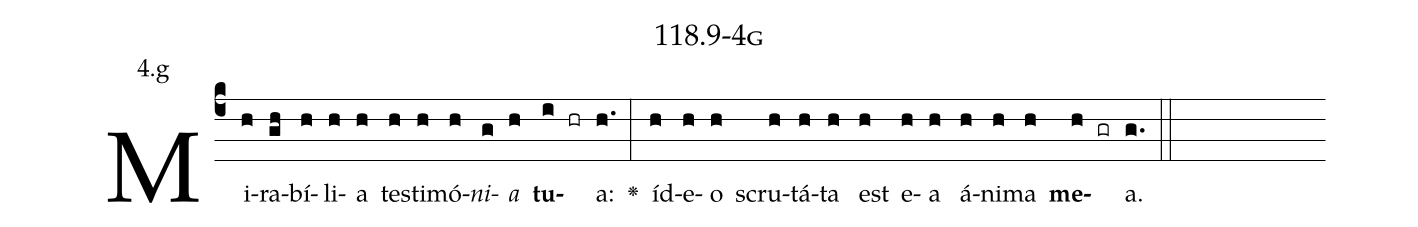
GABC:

name: 118.9-4g;
annotation: 4.g;
%%
(c4)Mi(h)ra(gh)bí(h)li(h)a(h) tes(h)ti(h)mó(h)<i>ni</i>(g)<i>a</i>(h) <b>tu</b>(i hr)a:(h.) <v>\greheightstar</v>(:) íd(h)e(h)o(h) scru(h)tá(h)ta(h) est(h) e(h)a(h) á(h)ni(h)ma(h) <b>me</b>(h gr)a.(g.) (::)


%E(h) u(h) o(h) u(h) a(h) e.(g.) (::)
